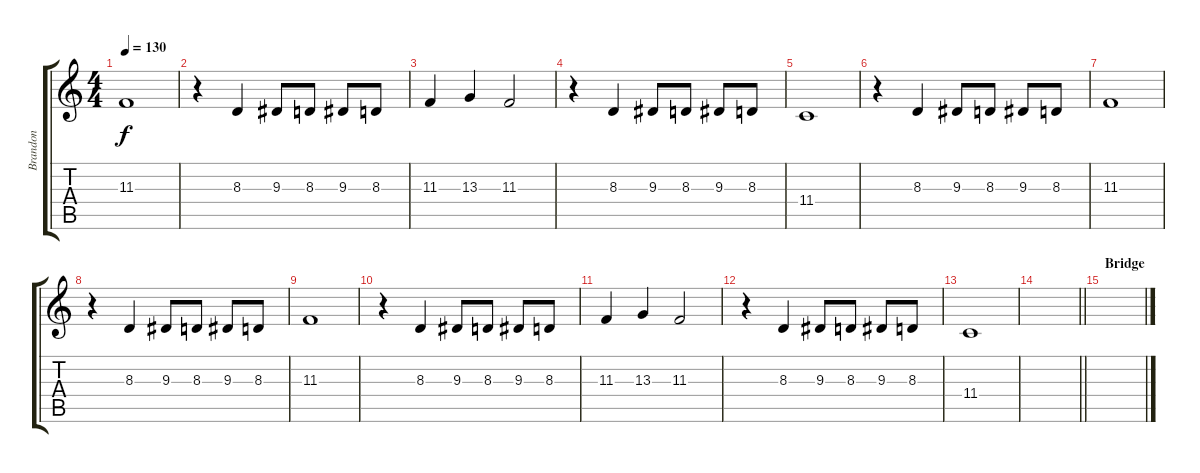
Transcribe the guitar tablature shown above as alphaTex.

\track ("Brandon" "Brandon") {instrument electricgrandpiano}
\staff {score tabs}
\tuning (Eb4 Bb3 Gb3 Db3 Ab2 Eb2) {hide}
\ts (4 4)
\tempo 130
\clef g2
\ks c
11.3.1{dy f} |
r.4 8.3.4 9.3.8 8.3.8 9.3.8 8.3.8 |
11.3.4 13.3.4 11.3.2 |
r.4 8.3.4 9.3.8 8.3.8 9.3.8 8.3.8 |
11.4.1 |
r.4 8.3.4 9.3.8 8.3.8 9.3.8 8.3.8 |
11.3.1 |
r.4 8.3.4 9.3.8 8.3.8 9.3.8 8.3.8 |
11.3.1 |
r.4 8.3.4 9.3.8 8.3.8 9.3.8 8.3.8 |
11.3.4 13.3.4 11.3.2 |
r.4 8.3.4 9.3.8 8.3.8 9.3.8 8.3.8 |
11.4.1 |
\barLineRight lightlight
|
\section ("" "Bridge")
